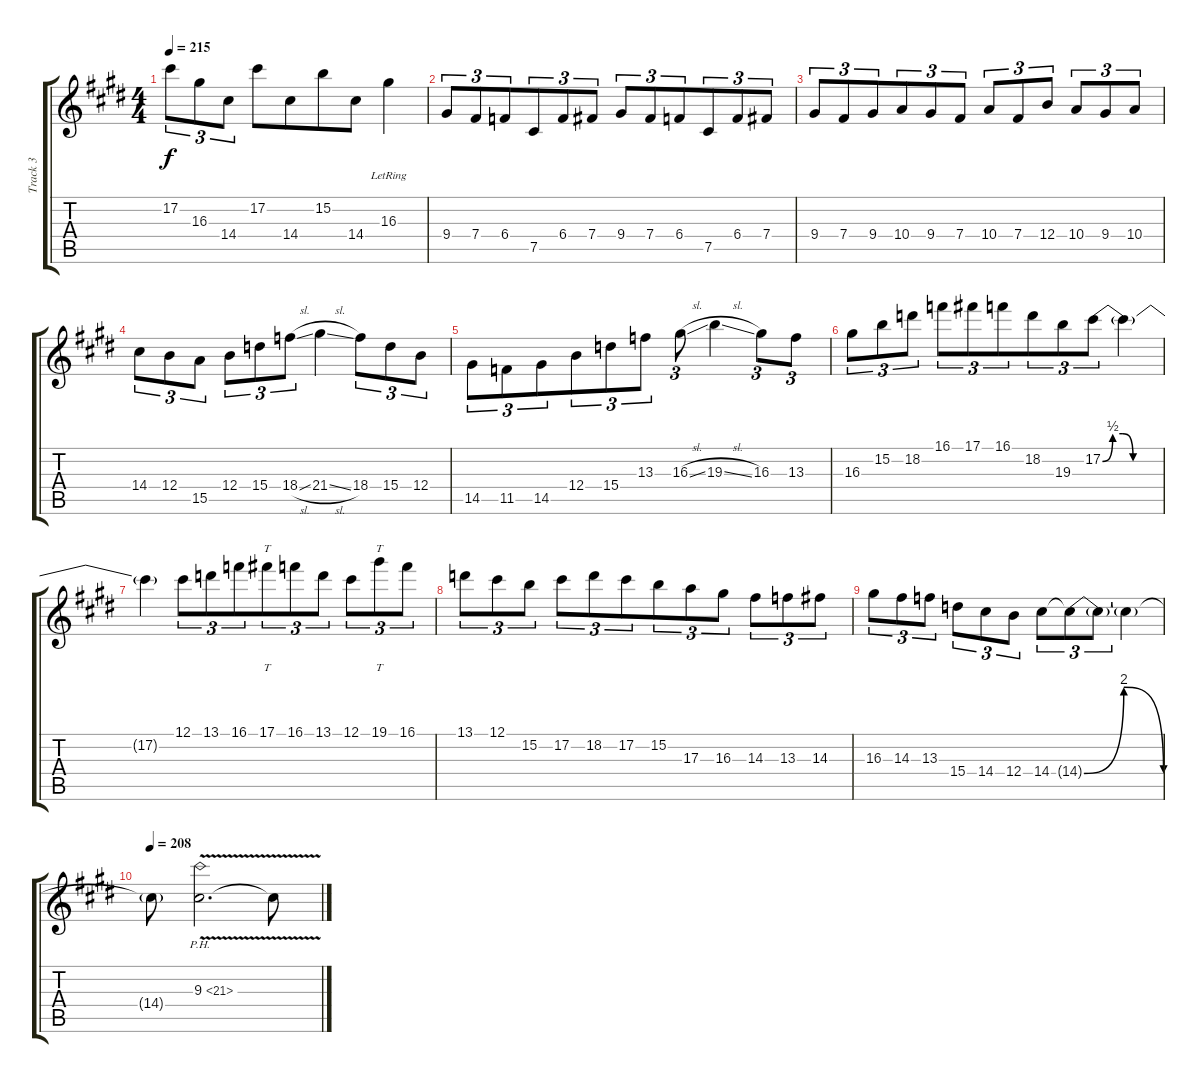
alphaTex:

\track ("Track 3" "Track 3") {instrument overdrivenguitar}
\staff {score tabs}
\tuning (Db4 Ab3 E3 B2 Gb2 Db2) {hide}
\ts (4 4)
\tempo 215
\clef g2
\ks e
17.2.8{tu (3 2) dy f} 16.3.8{tu (3 2) beam merge} 14.4.8{tu (3 2)} 17.2.8 14.4.8{beam merge} 15.2.8{beam merge} 14.4.8{beam merge} 16.3{lr}.4 |
9.4.8{tu (3 2) beam merge} 7.4.8{tu (3 2)} 6.4.8{tu (3 2) beam merge} 7.5.8{tu (3 2)} 6.4.8{tu (3 2)} 7.4.8{tu (3 2)} 9.4.8{tu (3 2) beam merge} 7.4.8{tu (3 2)} 6.4.8{tu (3 2) beam merge} 7.5.8{tu (3 2) beam merge} 6.4.8{tu (3 2)} 7.4.8{tu (3 2)} |
9.4.8{tu (3 2) beam merge} 7.4.8{tu (3 2) beam merge} 9.4.8{tu (3 2) beam merge} 10.4.8{tu (3 2)} 9.4.8{tu (3 2)} 7.4.8{tu (3 2)} 10.4.8{tu (3 2) beam merge} 7.4.8{tu (3 2)} 12.4.8{tu (3 2)} 10.4.8{tu (3 2) beam merge} 9.4.8{tu (3 2)} 10.4.8{tu (3 2)} |
14.4.8{tu (3 2)} 12.4.8{tu (3 2) beam merge} 15.5.8{tu (3 2)} 12.4.8{tu (3 2)} 15.4.8{tu (3 2)} 18.4{sl}.8{tu (3 2) beam merge} 21.4{sl}.4 18.4.8{tu (3 2) beam merge} 15.4.8{tu (3 2)} 12.4.8{tu (3 2)} |
14.5.8{tu (3 2) beam merge} 11.5.8{tu (3 2)} 14.5.8{tu (3 2) beam merge} 12.4.8{tu (3 2)} 15.4.8{tu (3 2)} 13.3.8{tu (3 2)} 16.3{sl}.8{tu (3 2)} 19.3{sl}.4 16.3.8{tu (3 2) beam merge} 13.3.8{tu (3 2)} |
16.3.8{tu (3 2)} 15.2.8{tu (3 2)} 18.2.8{tu (3 2)} 16.1.8{tu (3 2)} 17.1.8{tu (3 2) beam merge} 16.1.8{tu (3 2) beam merge} 18.2.8{tu (3 2) beam merge} 19.3.8{tu (3 2)} 17.2{be (custom 0 0 10 2 20 2 30 0 60 0)}.8{tu (3 2) beam merge} 17.2{t}.4 |
17.2{t}.4{beam merge} 12.1.8{tu (3 2) beam merge} 13.1.8{tu (3 2) beam merge} 16.1.8{tu (3 2) beam merge} 17.1.8{tt tu (3 2) beam merge} 16.1.8{tu (3 2) beam merge} 13.1.8{tu (3 2)} 12.1.8{tu (3 2)} 19.1.8{tt tu (3 2) beam merge} 16.1.8{tu (3 2)} |
13.1.8{tu (3 2)} 12.1.8{tu (3 2) beam merge} 15.2.8{tu (3 2)} 17.2.8{tu (3 2)} 18.2.8{tu (3 2) beam merge} 17.2.8{tu (3 2) beam merge} 15.2.8{tu (3 2) beam merge} 17.3.8{tu (3 2)} 16.3.8{tu (3 2)} 14.3.8{tu (3 2)} 13.3.8{tu (3 2)} 14.3.8{tu (3 2)} |
16.3.8{tu (3 2)} 14.3.8{tu (3 2) beam merge} 13.3.8{tu (3 2)} 15.4.8{tu (3 2) beam merge} 14.4.8{tu (3 2) beam merge} 12.4.8{tu (3 2)} 14.4.8{tu (3 2)} 14.4{be (bendrelease 0 0 21 8 21 8 60 0) t}.8{tu (3 2) beam merge} 14.4{t}.8{tu (3 2) beam merge} 14.4{t}.4 |
\tempo 208
14.4{t}.8{volume 7} 9.3{ph 12 v}.2{d} 9.3{t}.8
